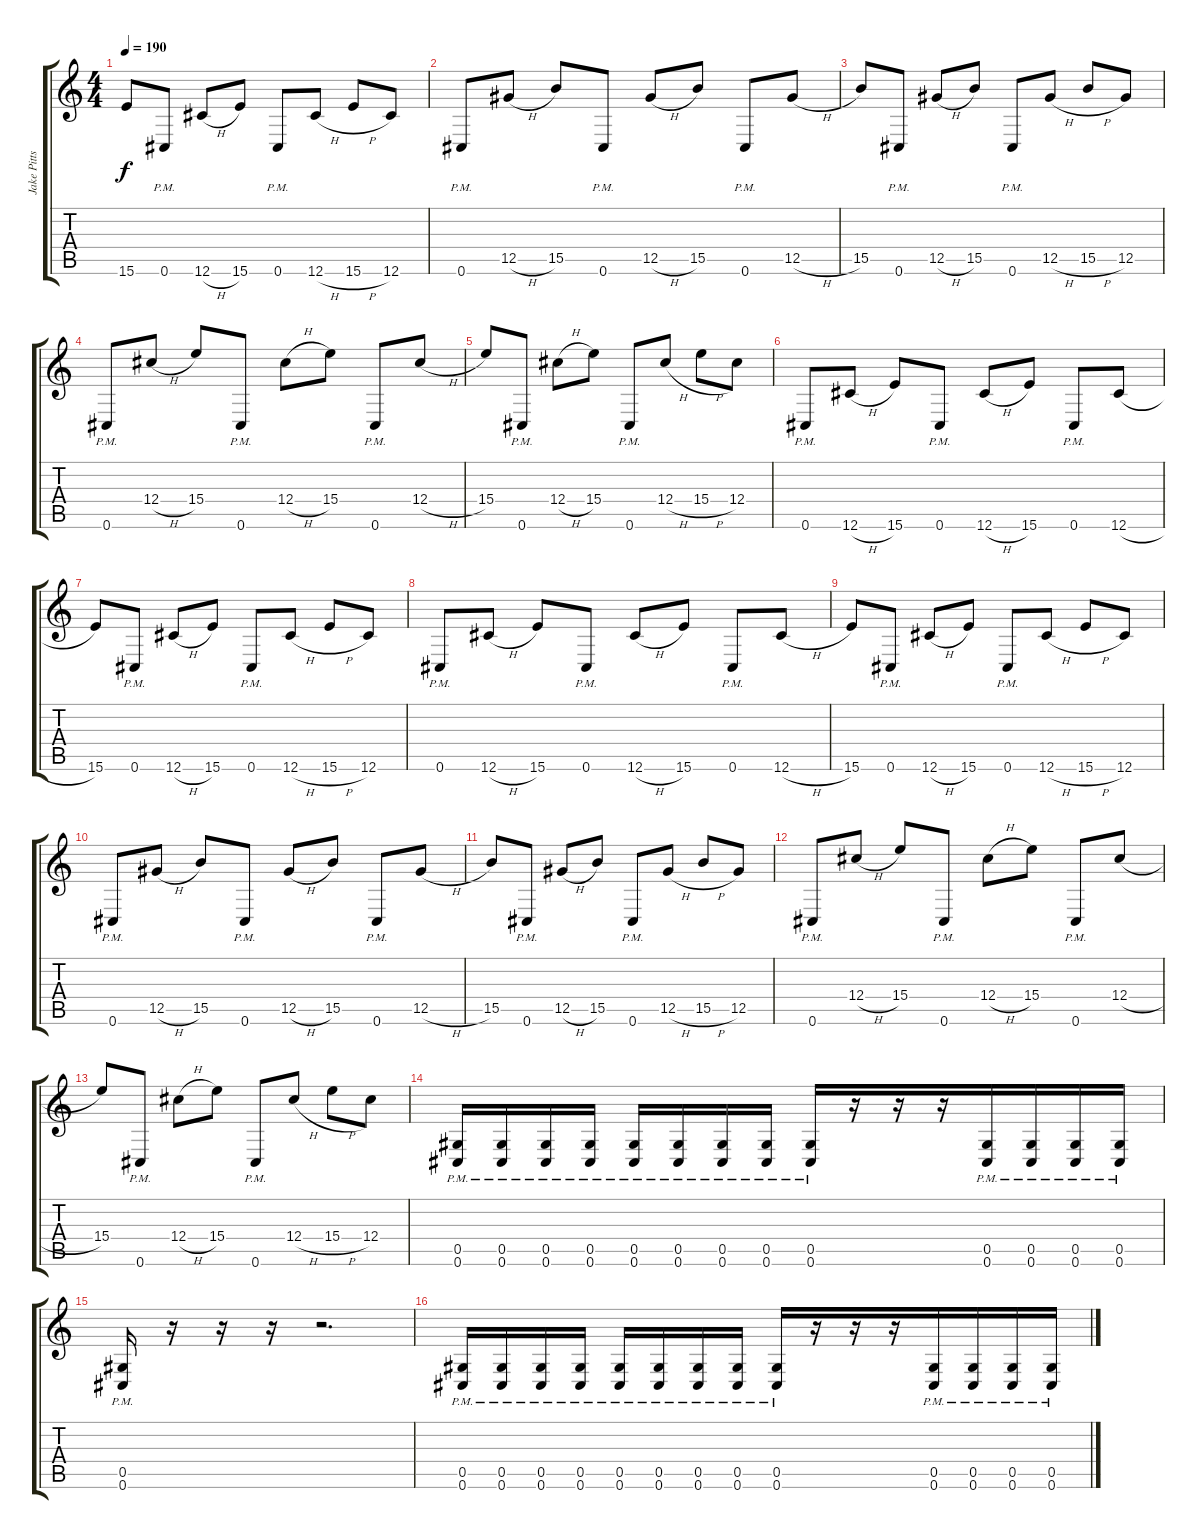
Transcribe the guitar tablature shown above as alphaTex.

\track ("Jake Pitts(Solo)" "Jake Pitts") {instrument distortionguitar}
\staff {score tabs}
\tuning (Eb4 Bb3 Gb3 Db3 Ab2 Db2) {hide}
\ts (4 4)
\tempo 190
\clef g2
\ks c
15.6.8{dy f} 0.6{pm}.8 12.6{h}.8 15.6.8 0.6{pm}.8 12.6{h}.8 15.6{h}.8 12.6.8 |
0.6{pm}.8 12.5{h}.8 15.5.8 0.6{pm}.8 12.5{h}.8 15.5.8 0.6{pm}.8 12.5{h}.8 |
15.5.8 0.6{pm}.8 12.5{h}.8 15.5.8 0.6{pm}.8 12.5{h}.8 15.5{h}.8 12.5.8 |
0.6{pm}.8 12.4{h}.8 15.4.8 0.6{pm}.8 12.4{h}.8 15.4.8 0.6{pm}.8 12.4{h}.8 |
15.4.8 0.6{pm}.8 12.4{h}.8 15.4.8 0.6{pm}.8 12.4{h}.8 15.4{h}.8 12.4.8 |
0.6{pm}.8 12.6{h}.8 15.6.8 0.6{pm}.8 12.6{h}.8 15.6.8 0.6{pm}.8 12.6{h}.8 |
15.6.8 0.6{pm}.8 12.6{h}.8 15.6.8 0.6{pm}.8 12.6{h}.8 15.6{h}.8 12.6.8 |
0.6{pm}.8 12.6{h}.8 15.6.8 0.6{pm}.8 12.6{h}.8 15.6.8 0.6{pm}.8 12.6{h}.8 |
15.6.8 0.6{pm}.8 12.6{h}.8 15.6.8 0.6{pm}.8 12.6{h}.8 15.6{h}.8 12.6.8 |
0.6{pm}.8 12.5{h}.8 15.5.8 0.6{pm}.8 12.5{h}.8 15.5.8 0.6{pm}.8 12.5{h}.8 |
15.5.8 0.6{pm}.8 12.5{h}.8 15.5.8 0.6{pm}.8 12.5{h}.8 15.5{h}.8 12.5.8 |
0.6{pm}.8 12.4{h}.8 15.4.8 0.6{pm}.8 12.4{h}.8 15.4.8 0.6{pm}.8 12.4{h}.8 |
15.4.8 0.6{pm}.8 12.4{h}.8 15.4.8 0.6{pm}.8 12.4{h}.8 15.4{h}.8 12.4.8 |
(0.5{pm} 0.6{pm}).16 (0.5{pm} 0.6{pm}).16{beam merge} (0.5{pm} 0.6{pm}).16 (0.5{pm} 0.6{pm}).16 (0.5{pm} 0.6{pm}).16 (0.5{pm} 0.6{pm}).16 (0.5{pm} 0.6{pm}).16 (0.5{pm} 0.6{pm}).16 (0.5{pm} 0.6{pm}).16{beam merge} r.16 r.16 r.16 (0.5{pm} 0.6{pm}).16 (0.5{pm} 0.6{pm}).16 (0.5{pm} 0.6{pm}).16 (0.5{pm} 0.6{pm}).16 |
(0.5{pm} 0.6{pm}).16 r.16 r.16 r.16{beam merge} r.2{d} |
(0.5{pm} 0.6{pm}).16 (0.5{pm} 0.6{pm}).16{beam merge} (0.5{pm} 0.6{pm}).16 (0.5{pm} 0.6{pm}).16 (0.5{pm} 0.6{pm}).16 (0.5{pm} 0.6{pm}).16 (0.5{pm} 0.6{pm}).16 (0.5{pm} 0.6{pm}).16 (0.5{pm} 0.6{pm}).16{beam merge} r.16 r.16 r.16 (0.5{pm} 0.6{pm}).16 (0.5{pm} 0.6{pm}).16 (0.5{pm} 0.6{pm}).16 (0.5{pm} 0.6{pm}).16
